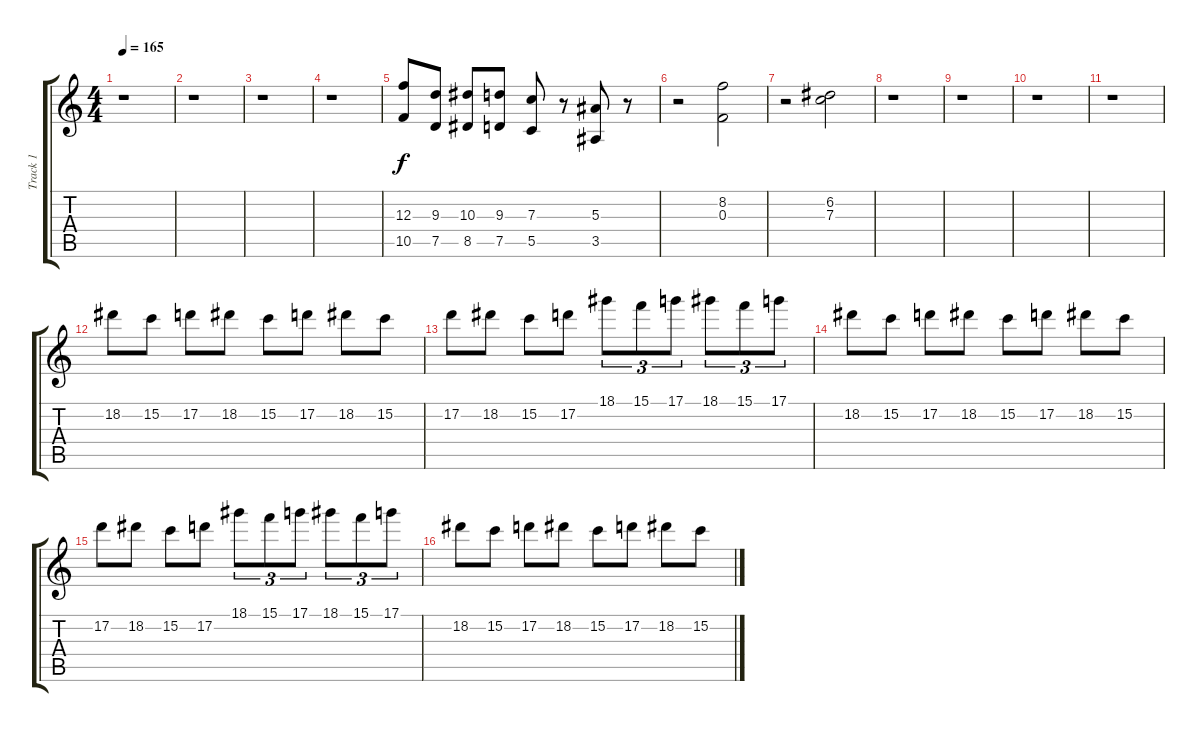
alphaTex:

\track ("Track 1" "Track 1") {instrument acousticguitarsteel}
\staff {score tabs}
\tuning (D4 A3 F3 C3 G2 C2) {hide}
\ts (4 4)
\tempo 165
\clef g2
\ks c
r.1{dy f} |
r.1 |
r.1 |
r.1 |
(12.3 10.5).8 (9.3 7.5).8 (10.3 8.5).8 (9.3 7.5).8 (7.3 5.5).8 r.8 (5.3 3.5).8 r.8 |
r.2 (8.2 0.3).2 |
r.2 (6.2 7.3).2 |
r.1 |
r.1 |
r.1 |
r.1 |
18.2.8 15.2.8 17.2.8 18.2.8 15.2.8 17.2.8 18.2.8 15.2.8 |
17.2.8 18.2.8 15.2.8 17.2.8 18.1.8{tu (3 2)} 15.1.8{tu (3 2)} 17.1.8{tu (3 2)} 18.1.8{tu (3 2)} 15.1.8{tu (3 2)} 17.1.8{tu (3 2)} |
18.2.8 15.2.8 17.2.8 18.2.8 15.2.8 17.2.8 18.2.8 15.2.8 |
17.2.8 18.2.8 15.2.8 17.2.8 18.1.8{tu (3 2)} 15.1.8{tu (3 2)} 17.1.8{tu (3 2)} 18.1.8{tu (3 2)} 15.1.8{tu (3 2)} 17.1.8{tu (3 2)} |
18.2.8 15.2.8 17.2.8 18.2.8 15.2.8 17.2.8 18.2.8 15.2.8
